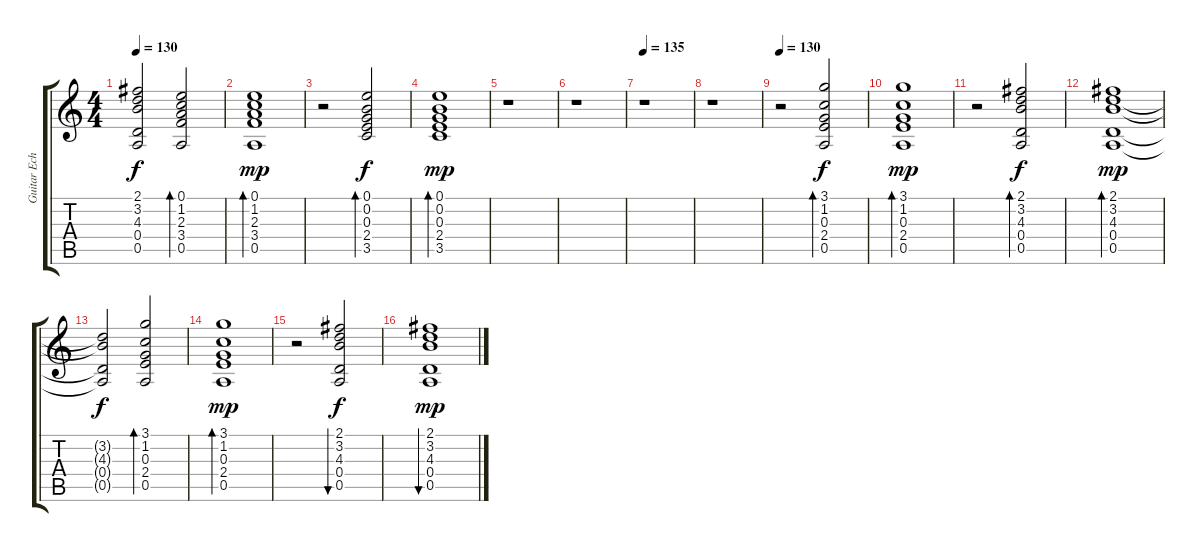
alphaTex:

\track ("Guitar Echo Right" "Guitar Ech") {instrument acousticguitarsteel}
\staff {score tabs}
\tuning (E4 B3 G3 D3 A2 E2) {hide}
\ts (4 4)
\tempo 130
\clef g2
\ks c
(2.1{t} 3.2{t} 4.3{t} 0.4{t} 0.5{t}).2{dy f} (0.1 1.2 2.3 3.4 0.5).2{bd 240} |
(0.1 1.2 2.3 3.4 0.5).1{bd 240 dy mp} |
r.2 (0.1 0.2 0.3 2.4 3.5).2{bd 240 dy f} |
(0.1 0.2 0.3 2.4 3.5).1{bd 240 dy mp} |
r.1 |
r.1 |
\tempo 135
r.1 |
r.1 |
\tempo 130
r.2 (3.1 1.2 0.3 2.4 0.5).2{bd 240 dy f} |
(3.1 1.2 0.3 2.4 0.5).1{bd 240 dy mp} |
r.2 (2.1 3.2 4.3 0.4 0.5).2{bd 240 dy f} |
(2.1 3.2 4.3 0.4 0.5).1{bd 240 dy mp} |
(3.2{t} 4.3{t} 0.4{t} 0.5{t}).2{dy f} (3.1 1.2 0.3 2.4 0.5).2{bd 240} |
(3.1 1.2 0.3 2.4 0.5).1{bd 240 dy mp} |
r.2 (2.1 3.2 4.3 0.4 0.5).2{bu 240 dy f} |
(2.1 3.2 4.3 0.4 0.5).1{bu 240 dy mp}
